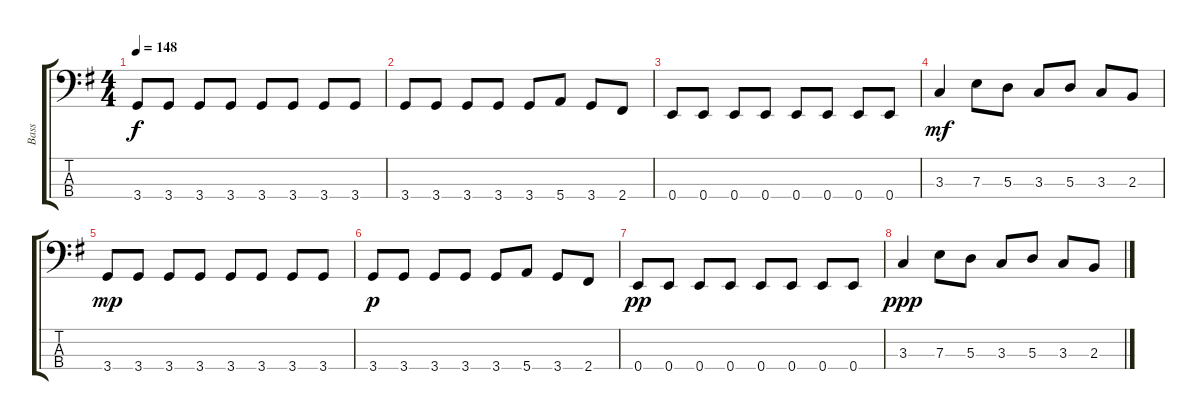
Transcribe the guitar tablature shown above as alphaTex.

\track ("Bass" "Bass") {instrument electricbassfinger}
\staff {score tabs}
\tuning (G2 D2 A1 E1) {hide}
\ts (4 4)
\tempo 148
\clef f4
\ks g
3.4.8{dy f} 3.4.8 3.4.8 3.4.8 3.4.8 3.4.8 3.4.8 3.4.8 |
3.4.8 3.4.8 3.4.8 3.4.8 3.4.8 5.4.8 3.4.8 2.4.8 |
0.4.8 0.4.8 0.4.8 0.4.8 0.4.8 0.4.8 0.4.8 0.4.8 |
3.3.4{dy mf} 7.3.8 5.3.8 3.3.8 5.3.8 3.3.8 2.3.8 |
3.4.8{dy mp} 3.4.8 3.4.8 3.4.8 3.4.8 3.4.8 3.4.8 3.4.8 |
3.4.8{dy p} 3.4.8 3.4.8 3.4.8 3.4.8 5.4.8 3.4.8 2.4.8 |
0.4.8{dy pp} 0.4.8 0.4.8 0.4.8 0.4.8 0.4.8 0.4.8 0.4.8 |
3.3.4{dy ppp} 7.3.8 5.3.8 3.3.8 5.3.8 3.3.8 2.3.8
